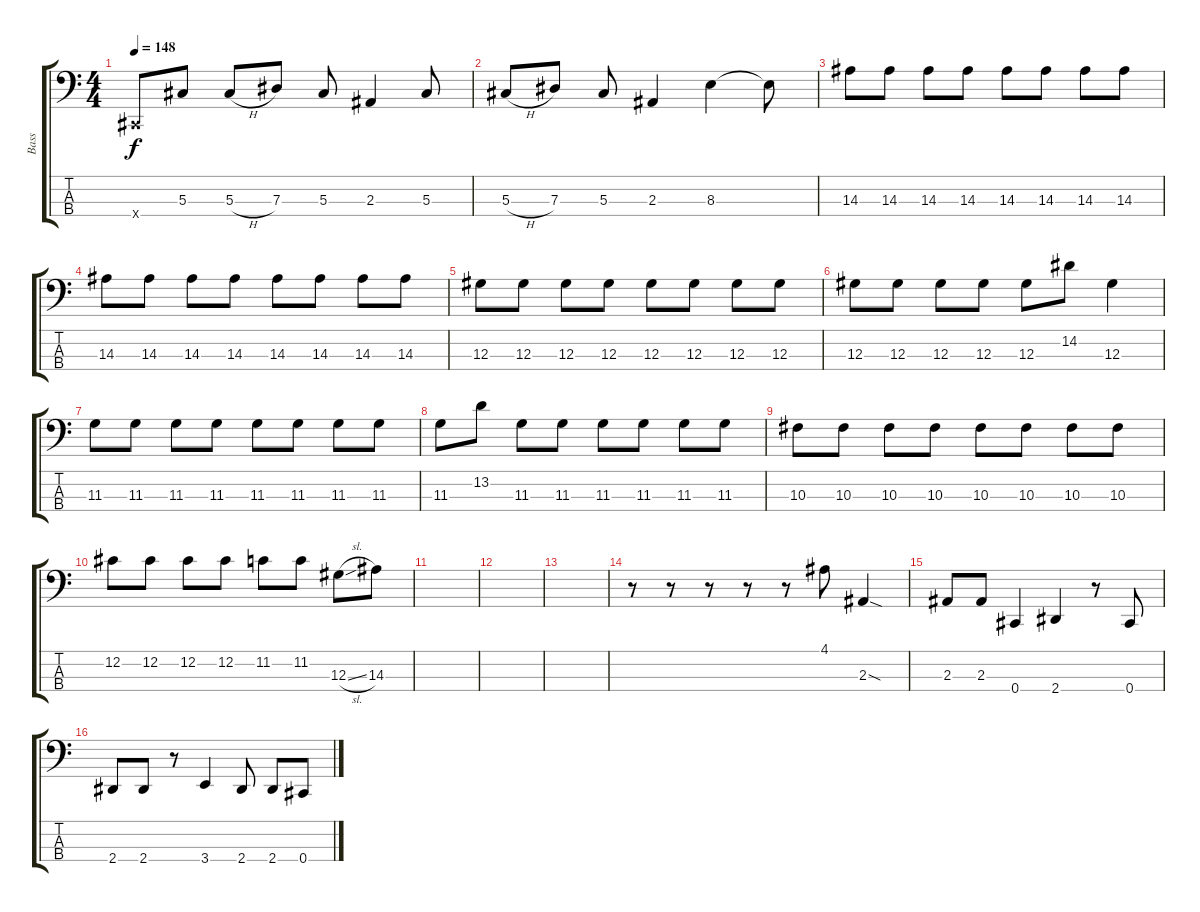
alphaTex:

\track ("Bass" "Bass") {instrument electricbasspick}
\staff {score tabs}
\tuning (Gb2 Db2 Ab1 Db1) {hide}
\ts (4 4)
\tempo 148
\clef f4
\ks c
0.4{x}.8{dy f} 5.3.8 5.3{h}.8 7.3.8 5.3.8 2.3.4 5.3.8 |
5.3{h}.8 7.3.8 5.3.8 2.3.4 8.3.4 8.3{t}.8 |
14.3.8 14.3.8 14.3.8 14.3.8 14.3.8 14.3.8 14.3.8 14.3.8 |
14.3.8 14.3.8 14.3.8 14.3.8 14.3.8 14.3.8 14.3.8 14.3.8 |
12.3.8 12.3.8 12.3.8 12.3.8 12.3.8 12.3.8 12.3.8 12.3.8 |
12.3.8 12.3.8 12.3.8 12.3.8 12.3.8 14.2.8 12.3.4 |
11.3.8 11.3.8 11.3.8 11.3.8 11.3.8 11.3.8 11.3.8 11.3.8 |
11.3.8 13.2.8 11.3.8 11.3.8 11.3.8 11.3.8 11.3.8 11.3.8 |
10.3.8 10.3.8 10.3.8 10.3.8 10.3.8 10.3.8 10.3.8 10.3.8 |
12.2.8 12.2.8 12.2.8 12.2.8 11.2.8 11.2.8 12.3{sl}.8 14.3.8 |
|
|
|
r.8 r.8 r.8 r.8 r.8 4.1.8 2.3{sod}.4 |
2.3.8 2.3.8 0.4.4 2.4.4 r.8 0.4.8 |
2.4.8 2.4.8 r.8 3.4.4 2.4.8 2.4.8 0.4.8
